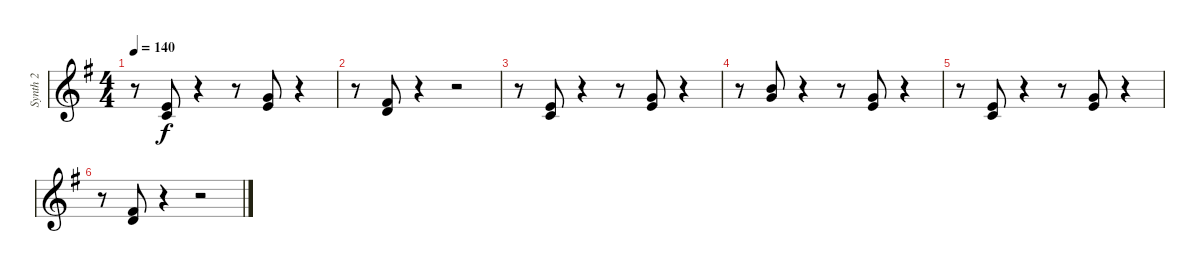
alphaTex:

\track ("Synth 2" "Synth 2") {instrument stringensemble1}
\staff {score}
\tuning (E4 B3 G3 D3 A2 E2) {hide}
\ts (4 4)
\tempo 140
\clef g2
\ks g
r.8{dy f} (5.2 5.3).8 r.4 r.8 (8.2 9.3).8 r.4 |
r.8 (7.2 7.3).8 r.4 r.2 |
r.8 (5.2 5.3).8 r.4 r.8 (8.2 9.3).8 r.4 |
r.8 (7.1 8.2).8 r.4 r.8 (8.2 9.3).8 r.4 |
r.8 (5.2 5.3).8 r.4 r.8 (8.2 9.3).8 r.4 |
r.8 (7.2 7.3).8 r.4 r.2
